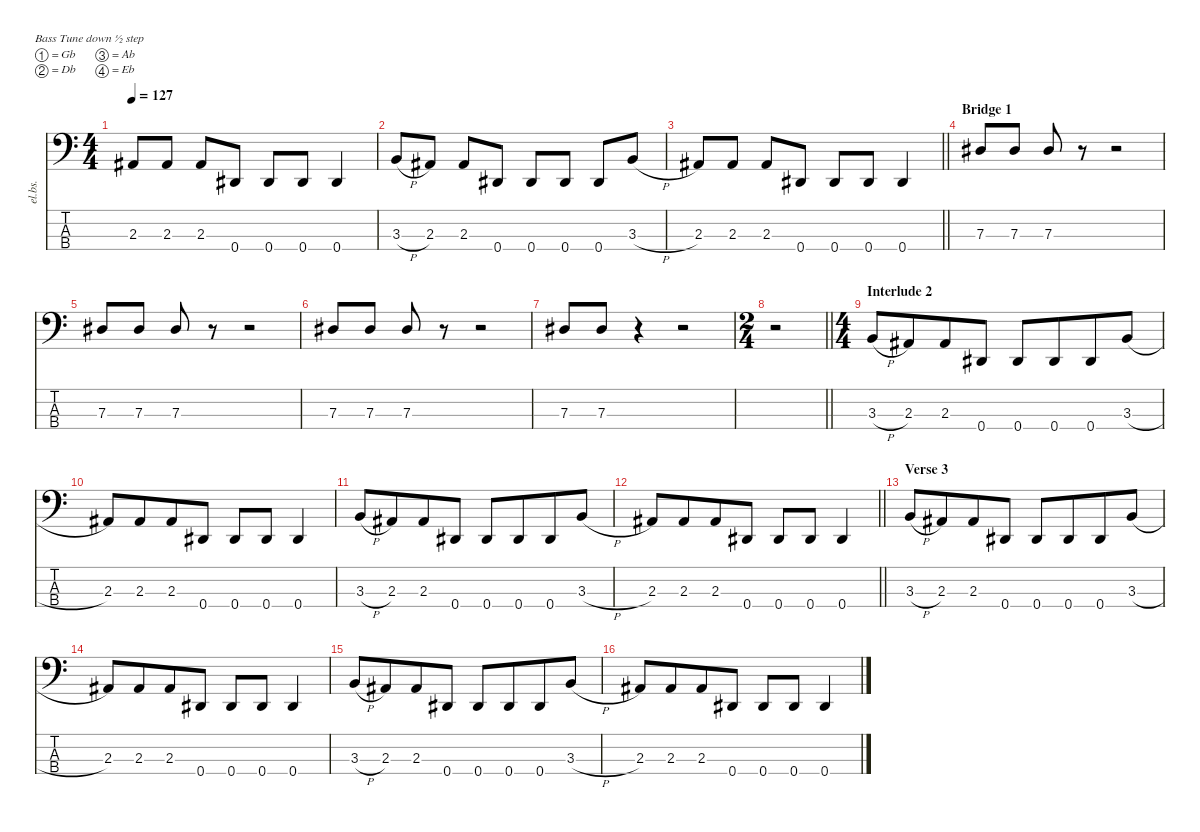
\defaultSystemsLayout 4
\hideDynamics
\bracketExtendMode nobrackets
\otherSystemsTrackNameOrientation horizontal
\track ("Bass" "el.bs.") {defaultSystemsLayout 4 instrument electricbassfinger}
\staff {score tabs}
\tuning (Gb2 Db2 Ab1 Eb1)
\ts (4 4)
\tempo 127
\clef f4
\ks c
2.3{acc #}.8{dy f beam Up} 2.3{acc #}.8{beam Up} 2.3{acc #}.8{beam Up} 0.4{acc #}.8{beam Up} 0.4{acc #}.8{beam Up} 0.4{acc #}.8{beam Up} 0.4{acc #}.4{beam Up} |
3.3{h}.8{beam Up} 2.3{acc #}.8{beam Up} 2.3{acc #}.8{beam Up} 0.4{acc #}.8{beam Up} 0.4{acc #}.8{beam Up} 0.4{acc #}.8{beam Up} 0.4{acc #}.8{beam Up} 3.3{h}.8{beam Up} |
\barLineRight lightlight
2.3{acc #}.8{beam Up} 2.3{acc #}.8{beam Up} 2.3{acc #}.8{beam Up} 0.4{acc #}.8{beam Up} 0.4{acc #}.8{beam Up} 0.4{acc #}.8{beam Up} 0.4{acc #}.4{beam Up} |
\section ("" "Bridge 1")
7.3{acc #}.8{beam Up} 7.3{acc #}.8{beam Up} 7.3{acc #}.8{beam Up} r.8{beam Up} r.2{beam Up} |
7.3{acc #}.8{beam Up} 7.3{acc #}.8{beam Up} 7.3{acc #}.8{beam Up} r.8{beam Up} r.2{beam Up} |
7.3{acc #}.8{beam Up} 7.3{acc #}.8{beam Up} 7.3{acc #}.8{beam Up} r.8{beam Up} r.2{beam Up} |
7.3{acc #}.8{beam Up} 7.3{acc #}.8{beam Up} r.4{beam Up} r.2{beam Up} |
\ts (2 4)
\beaming (8 2 2)
\barLineRight lightlight
r.2{beam Down} |
\ts (4 4)
\beaming (8 4 4)
\section ("" "Interlude 2")
3.3{h}.8{beam Up} 2.3{acc #}.8{beam Up} 2.3{acc #}.8{beam Up} 0.4{acc #}.8{beam Up} 0.4{acc #}.8{beam Up} 0.4{acc #}.8{beam Up} 0.4{acc #}.8{beam Up} 3.3{h}.8{beam Up} |
2.3{acc #}.8{beam Up} 2.3{acc #}.8{beam Up} 2.3{acc #}.8{beam Up} 0.4{acc #}.8{beam Up} 0.4{acc #}.8{beam Up} 0.4{acc #}.8{beam Up} 0.4{acc #}.4{beam Up} |
3.3{h}.8{beam Up} 2.3{acc #}.8{beam Up} 2.3{acc #}.8{beam Up} 0.4{acc #}.8{beam Up} 0.4{acc #}.8{beam Up} 0.4{acc #}.8{beam Up} 0.4{acc #}.8{beam Up} 3.3{h}.8{beam Up} |
\barLineRight lightlight
2.3{acc #}.8{beam Up} 2.3{acc #}.8{beam Up} 2.3{acc #}.8{beam Up} 0.4{acc #}.8{beam Up} 0.4{acc #}.8{beam Up} 0.4{acc #}.8{beam Up} 0.4{acc #}.4{beam Up} |
\section ("" "Verse 3")
3.3{h}.8{beam Up} 2.3{acc #}.8{beam Up} 2.3{acc #}.8{beam Up} 0.4{acc #}.8{beam Up} 0.4{acc #}.8{beam Up} 0.4{acc #}.8{beam Up} 0.4{acc #}.8{beam Up} 3.3{h}.8{beam Up} |
2.3{acc #}.8{beam Up} 2.3{acc #}.8{beam Up} 2.3{acc #}.8{beam Up} 0.4{acc #}.8{beam Up} 0.4{acc #}.8{beam Up} 0.4{acc #}.8{beam Up} 0.4{acc #}.4{beam Up} |
3.3{h}.8{beam Up} 2.3{acc #}.8{beam Up} 2.3{acc #}.8{beam Up} 0.4{acc #}.8{beam Up} 0.4{acc #}.8{beam Up} 0.4{acc #}.8{beam Up} 0.4{acc #}.8{beam Up} 3.3{h}.8{beam Up} |
2.3{acc #}.8{beam Up} 2.3{acc #}.8{beam Up} 2.3{acc #}.8{beam Up} 0.4{acc #}.8{beam Up} 0.4{acc #}.8{beam Up} 0.4{acc #}.8{beam Up} 0.4{acc #}.4{beam Up}
